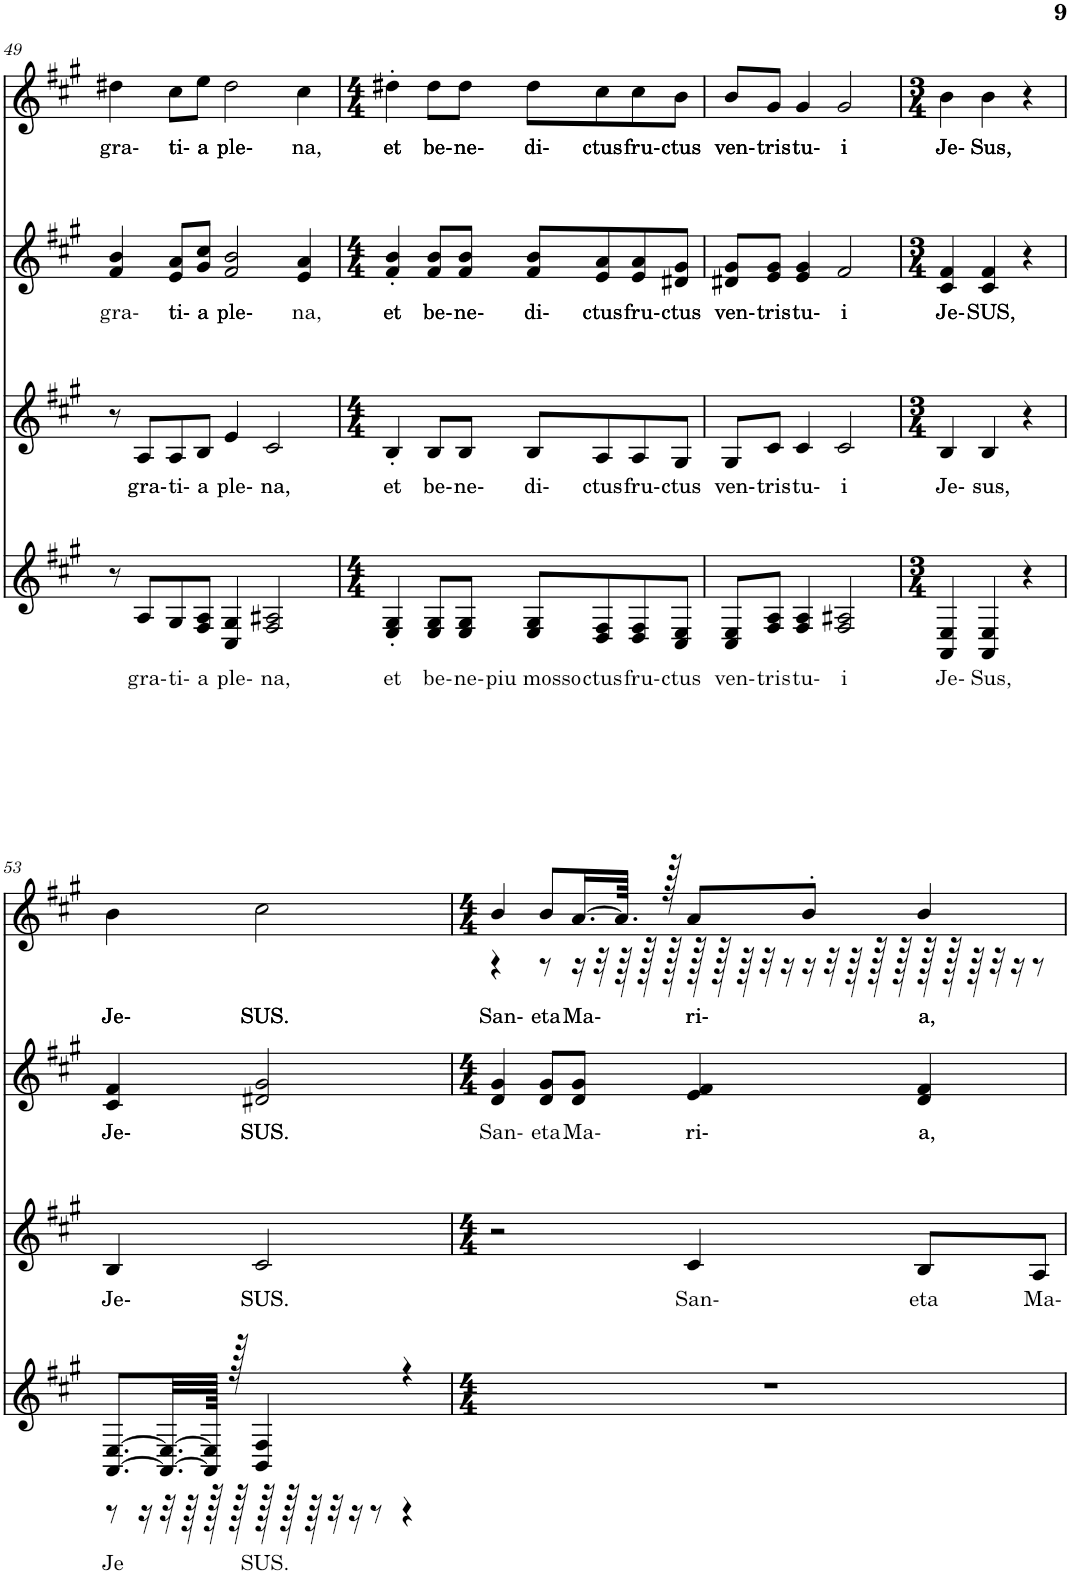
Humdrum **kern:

**kern	**text	**kern	**text	**kern	**text	**kern	**text
*part4	*part4	*part3	*part3	*part2	*part2	*part1	*part1
*staff4	*staff4	*staff3	*staff3	*staff2	*staff2	*staff1	*staff1
*I"Grand Piano, Bass	*	*I"Grand Piano, Tenor	*	*I"Grand Piano, Alt	*	*I"Grand Piano, Sopran	*
*I'Pno	*	*I'Pno	*	*I'Pno	*	*I'Pno	*
!!LO:PB:g=z
*clefG2	*	*clefG2	*	*clefG2	*	*clefG2	*
*k[f#c#g#]	*	*k[f#c#g#]	*	*k[f#c#g#]	*	*k[f#c#g#]	*
*M5/4	*	*M5/4	*	*M5/4	*	*M5/4	*
=49	=49	=49	=49	=49	=49	=49	=49
!	!	!	!	!	!LO:LY:b	!	!LO:LY:b
8r	.	8r	.	4f#/ 4b/	gra-	4dd#X\	gra-
!	!LO:LY:b	!	!LO:LY:b	!	!	!	!
8A/L	gra-	8A/L	gra-	.	.	.	.
!	!LO:LY:b	!	!LO:LY:b	!	!LO:LY:b	!	!LO:LY:b
8G#/	ti-	8A/	ti-	8e/ 8a/L	ti-	8cc#\L	ti-
!	!LO:LY:b	!	!LO:LY:b	!	!LO:LY:b	!	!LO:LY:b
8F#/ 8A/J	a	8B/J	a	8g#/ 8cc#/J	a	8ee\J	a
!	!LO:LY:b	!	!LO:LY:b	!	!LO:LY:b	!	!LO:LY:b
4C#/ 4G#/	ple-	4e/	ple-	2f#/ 2b/	ple-	2dd#\	ple-
!	!LO:LY:b	!	!LO:LY:b	!	!	!	!
2F#/ 2A#X/	na,	2c#/	na,	.	.	.	.
!	!	!	!	!	!LO:LY:b	!	!LO:LY:b
.	.	.	.	4e/ 4a/	na,	4cc#\	na,
=50	=50	=50	=50	=50	=50	=50	=50
*M4/4	*	*M4/4	*	*M4/4	*	*M4/4	*
!	!LO:LY:b	!	!LO:LY:b	!	!LO:LY:b	!	!LO:LY:b
4E/' 4G#/'	et	4B'/	et	4f#/' 4b/'	et	4dd#X'\	et
!	!LO:LY:b	!	!LO:LY:b	!	!LO:LY:b	!	!LO:LY:b
8E/ 8G#/L	be-	8B/L	be-	8f#/ 8b/L	be-	8dd#\L	be-
!	!LO:LY:b	!	!LO:LY:b	!	!LO:LY:b	!	!LO:LY:b
8E/ 8G#/J	ne-	8B/J	ne-	8f#/ 8b/J	ne-	8dd#\J	ne-
!	!LO:LY:b	!	!LO:LY:b	!	!LO:LY:b	!	!LO:LY:b
8E/ 8G#/L	piu mosso	8B/L	di-	8f#/ 8b/L	di-	8dd#\L	di-
!	!LO:LY:b	!	!LO:LY:b	!	!LO:LY:b	!	!LO:LY:b
8D/ 8F#/	ctus	8A/	ctus	8e/ 8a/	ctus	8cc#\	ctus
!	!LO:LY:b	!	!LO:LY:b	!	!LO:LY:b	!	!LO:LY:b
8D/ 8F#/	fru-	8A/	fru-	8e/ 8a/	fru-	8cc#\	fru-
!	!LO:LY:b	!	!LO:LY:b	!	!LO:LY:b	!	!LO:LY:b
8C#/ 8E/J	ctus	8G#/J	ctus	8d#X/ 8g#/J	ctus	8b\J	ctus
=51	=51	=51	=51	=51	=51	=51	=51
!	!LO:LY:b	!	!LO:LY:b	!	!LO:LY:b	!	!LO:LY:b
8C#/ 8E/L	ven-	8G#/L	ven-	8d#X/ 8g#/L	ven-	8b/L	ven-
!	!LO:LY:b	!	!LO:LY:b	!	!LO:LY:b	!	!LO:LY:b
8F#/ 8A/J	tris	8c#/J	tris	8e/ 8g#/J	tris	8g#/J	tris
!	!LO:LY:b	!	!LO:LY:b	!	!LO:LY:b	!	!LO:LY:b
4F#/ 4A/	tu-	4c#/	tu-	4e/ 4g#/	tu-	4g#/	tu-
!	!LO:LY:b	!	!LO:LY:b	!	!LO:LY:b	!	!LO:LY:b
2F#/ 2A#X/	i	2c#/	i	2f#/	i	2g#/	i
=52	=52	=52	=52	=52	=52	=52	=52
*M3/4	*	*M3/4	*	*M3/4	*	*M3/4	*
!	!LO:LY:b	!	!LO:LY:b	!	!LO:LY:b	!	!LO:LY:b
4AA/ 4E/	Je-	4B/	Je-	4c#/ 4f#/	Je-	4b\	Je-
!	!LO:LY:b	!	!LO:LY:b	!	!LO:LY:b	!	!LO:LY:b
4AA/ 4E/	Sus,	4B/	sus,	4c#/ 4f#/	SUS,	4b\	Sus,
4r	.	4r	.	4r	.	4r	.
!!LO:LB:g=z
=53	=53	=53	=53	=53	=53	=53	=53
!	!LO:LY:b	!	!LO:LY:b	!	!LO:LY:b	!	!LO:LY:b
*^	*	*	*	*	*	*	*
[8.AA/ [8.E/L	8r	Je	4B/	Je-	4c#/ 4f#/	Je-	4b\	Je-
.	16r	.	.	.	.	.	.	.
32.AA/_ 32.E/_LL	32r	.	.	.	.	.	.	.
.	64r	.	.	.	.	.	.	.
128AA/] 128E/]JJJkk	128r	.	.	.	.	.	.	.
128r	128r	.	.	.	.	.	.	.
!	!	!LO:LY:b	!	!LO:LY:b	!	!LO:LY:b	!	!LO:LY:b
4BB/ 4F#/	128r	SUS.	2c#/	SUS.	2d#X/ 2g#/	SUS.	2cc#\	SUS.
.	128r	.	.	.	.	.	.	.
.	64r	.	.	.	.	.	.	.
.	32r	.	.	.	.	.	.	.
.	16r	.	.	.	.	.	.	.
.	8r	.	.	.	.	.	.	.
4r	4r	.	.	.	.	.	.	.
*v	*v	*	*	*	*	*	*	*
=54	=54	=54	=54	=54	=54	=54	=54
*M4/4	*	*M4/4	*	*M4/4	*	*M4/4	*
*^	*	*	*	*	*	*	*
!	!	!	!	!	!	!LO:LY:b	!	!LO:LY:b
*v	*v	*	*	*	*	*	*^	*
1r	.	2r	.	4d/ 4g#/	San-	4b/	4r	San-
!	!	!	!	!	!LO:LY:b	!	!	!LO:LY:b
.	.	.	.	8d/ 8g#/L	eta	8b/L	8r	eta
!	!	!	!	!	!LO:LY:b	!	!	!LO:LY:b
.	.	.	.	8d/ 8g#/J	Ma-	[16.a/L	16r	Ma-
.	.	.	.	.	.	.	32r	.
.	.	.	.	.	.	64.a/JJkk]	64r	.
.	.	.	.	.	.	.	128r	.
.	.	.	.	.	.	128r	128r	.
!	!	!	!LO:LY:b	!	!LO:LY:b	!	!	!LO:LY:b
.	.	4c#/	San-	4e/ 4f#/	ri-	8a/L	128r	ri-
.	.	.	.	.	.	.	128r	.
.	.	.	.	.	.	.	64r	.
.	.	.	.	.	.	.	32r	.
.	.	.	.	.	.	.	16r	.
.	.	.	.	.	.	8b'/J	16r	.
.	.	.	.	.	.	.	32r	.
.	.	.	.	.	.	.	64r	.
.	.	.	.	.	.	.	128r	.
.	.	.	.	.	.	.	128r	.
!	!	!	!LO:LY:b	!	!LO:LY:b	!	!	!LO:LY:b
.	.	8B/L	eta	4d/ 4f#/	a,	4b/	128r	a,
.	.	.	.	.	.	.	128r	.
.	.	.	.	.	.	.	64r	.
.	.	.	.	.	.	.	32r	.
.	.	.	.	.	.	.	16r	.
!	!	!	!LO:LY:b	!	!	!	!	!
.	.	8A/J	Ma-	.	.	.	8r	.
*	*	*	*	*	*	*v	*v	*
=	=	=	=	=	=	=	=
*-	*-	*-	*-	*-	*-	*-	*-
